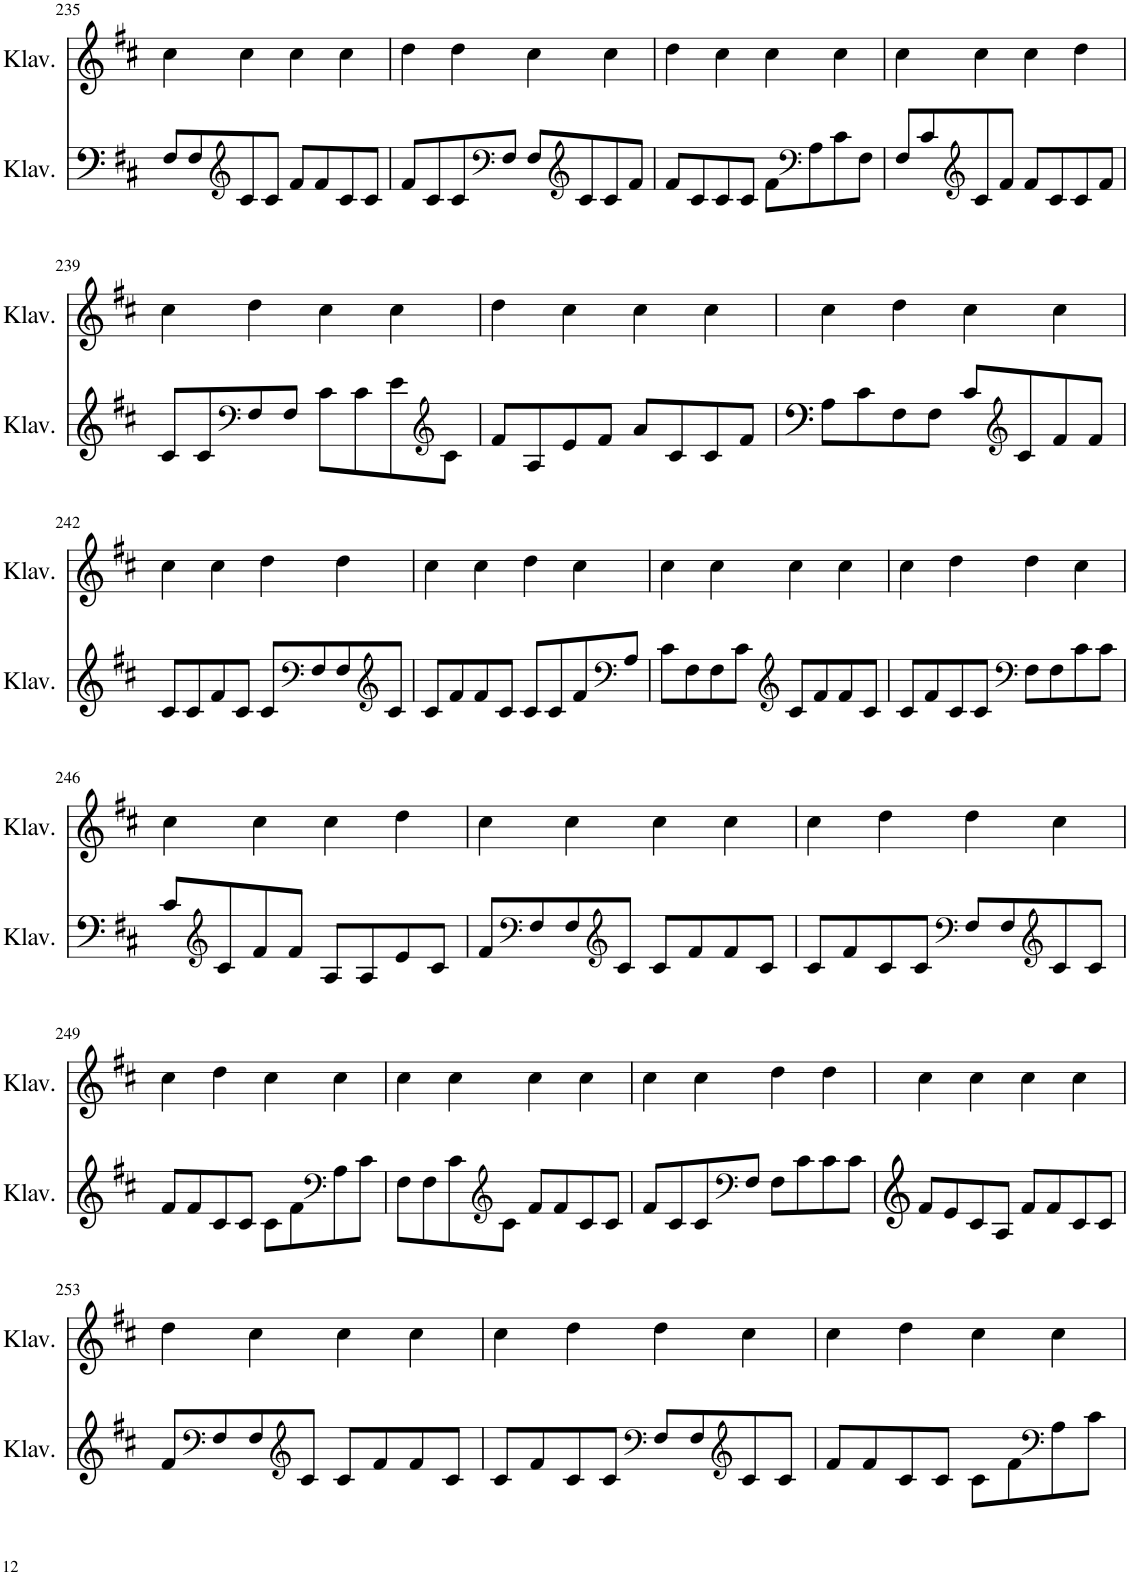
**kern	**kern
*part2	*part1
*staff2	*staff1
*I"Klavier	*I"Klavier
*I'Klav.	*I'Klav.
!!LO:PB:g=z
*clefF4	*clefG2
*k[f#c#]	*k[f#c#]
*M4/4	*M4/4
=235	=235
8F#/L	4cc#\
8F#/	.
*clefG2	*
8c#/	4cc#\
8c#/J	.
8f#/L	4cc#\
8f#/	.
8c#/	4cc#\
8c#/J	.
=236	=236
8f#/L	4dd\
8c#/	.
8c#/	4dd\
*clefF4	*
8F#/J	.
8F#/L	4cc#\
*clefG2	*
8c#/	.
8c#/	4cc#\
8f#/J	.
=237	=237
8f#/L	4dd\
8c#/	.
8c#/	4cc#\
8c#/J	.
8f#\L	4cc#\
*clefF4	*
8A\	.
8c#\	4cc#\
8F#\J	.
=238	=238
8F#/L	4cc#\
8c#/	.
*clefG2	*
8c#/	4cc#\
8f#/J	.
8f#/L	4cc#\
8c#/	.
8c#/	4dd\
8f#/J	.
!!LO:LB:g=z
=239	=239
8c#/L	4cc#\
8c#/	.
*clefF4	*
8F#/	4dd\
8F#/J	.
8c#\L	4cc#\
8c#\	.
8e\	4cc#\
*clefG2	*
8c#\J	.
=240	=240
8f#/L	4dd\
8A/	.
8e/	4cc#\
8f#/J	.
8a/L	4cc#\
8c#/	.
8c#/	4cc#\
8f#/J	.
=241	=241
8A\L	4cc#\
8c#\	.
8F#\	4dd\
8F#\J	.
8c#/L	4cc#\
*clefG2	*
8c#/	.
8f#/	4cc#\
8f#/J	.
!!LO:LB:g=z
=242	=242
8c#/L	4cc#\
8c#/	.
8f#/	4cc#\
8c#/J	.
8c#/L	4dd\
*clefF4	*
8F#/	.
8F#/	4dd\
*clefG2	*
8c#/J	.
=243	=243
8c#/L	4cc#\
8f#/	.
8f#/	4cc#\
8c#/J	.
8c#/L	4dd\
8c#/	.
8f#/	4cc#\
*clefF4	*
8A/J	.
=244	=244
8c#\L	4cc#\
8F#\	.
8F#\	4cc#\
8c#\J	.
*clefG2	*
8c#/L	4cc#\
8f#/	.
8f#/	4cc#\
8c#/J	.
=245	=245
8c#/L	4cc#\
8f#/	.
8c#/	4dd\
8c#/J	.
*clefF4	*
8F#\L	4dd\
8F#\	.
8c#\	4cc#\
8c#\J	.
!!LO:LB:g=z
=246	=246
8c#/L	4cc#\
*clefG2	*
8c#/	.
8f#/	4cc#\
8f#/J	.
8A/L	4cc#\
8A/	.
8e/	4dd\
8c#/J	.
=247	=247
8f#/L	4cc#\
*clefF4	*
8F#/	.
8F#/	4cc#\
*clefG2	*
8c#/J	.
8c#/L	4cc#\
8f#/	.
8f#/	4cc#\
8c#/J	.
=248	=248
8c#/L	4cc#\
8f#/	.
8c#/	4dd\
8c#/J	.
*clefF4	*
8F#/L	4dd\
8F#/	.
*clefG2	*
8c#/	4cc#\
8c#/J	.
!!LO:LB:g=z
=249	=249
8f#/L	4cc#\
8f#/	.
8c#/	4dd\
8c#/J	.
8c#\L	4cc#\
8f#\	.
*clefF4	*
8A\	4cc#\
8c#\J	.
=250	=250
8F#\L	4cc#\
8F#\	.
8c#\	4cc#\
*clefG2	*
8c#\J	.
8f#/L	4cc#\
8f#/	.
8c#/	4cc#\
8c#/J	.
=251	=251
8f#/L	4cc#\
8c#/	.
8c#/	4cc#\
*clefF4	*
8F#/J	.
8F#\L	4dd\
8c#\	.
8c#\	4dd\
8c#\J	.
=252	=252
8f#/L	4cc#\
8e/	.
8c#/	4cc#\
8A/J	.
8f#/L	4cc#\
8f#/	.
8c#/	4cc#\
8c#/J	.
!!LO:LB:g=z
=253	=253
8f#/L	4dd\
*clefF4	*
8F#/	.
8F#/	4cc#\
*clefG2	*
8c#/J	.
8c#/L	4cc#\
8f#/	.
8f#/	4cc#\
8c#/J	.
=254	=254
8c#/L	4cc#\
8f#/	.
8c#/	4dd\
8c#/J	.
*clefF4	*
8F#/L	4dd\
8F#/	.
*clefG2	*
8c#/	4cc#\
8c#/J	.
=255	=255
8f#/L	4cc#\
8f#/	.
8c#/	4dd\
8c#/J	.
8c#\L	4cc#\
8f#\	.
*clefF4	*
8A\	4cc#\
8c#\J	.
=	=
*-	*-
